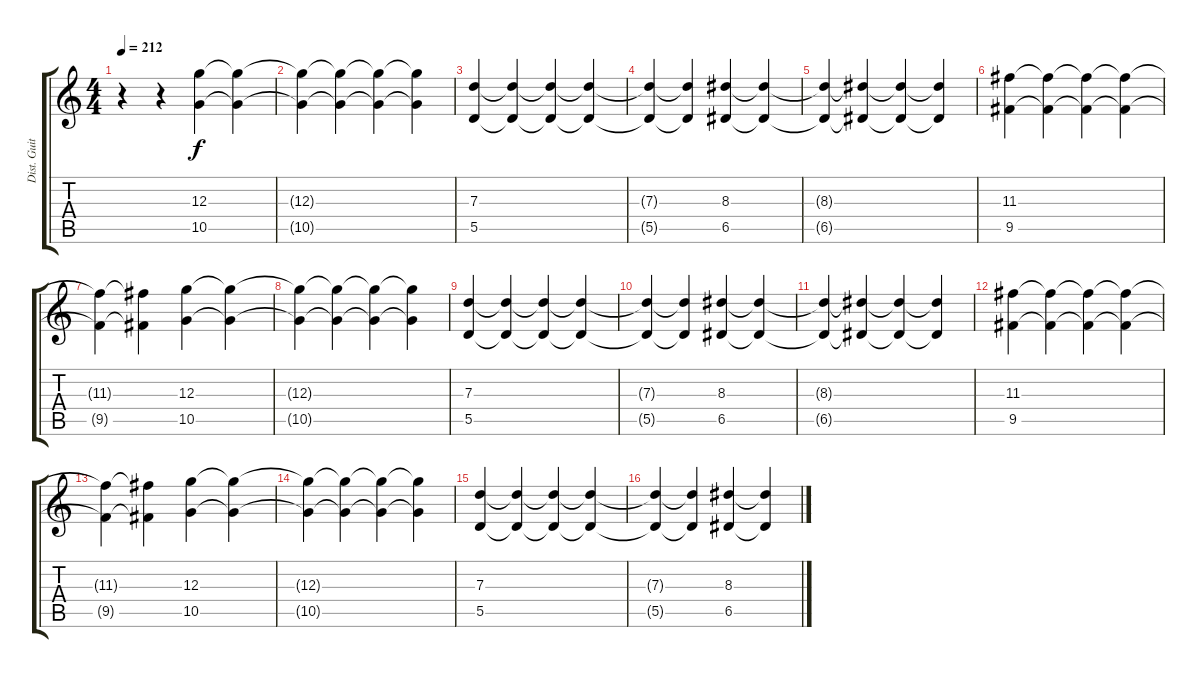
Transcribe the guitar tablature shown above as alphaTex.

\track ("Dist. Guitar" "Dist. Guit") {instrument distortionguitar}
\staff {score tabs}
\tuning (E4 B3 G3 D3 A2 E2) {hide}
\ts (4 4)
\tempo 212
\clef g2
\ks c
r.4{dy f} r.4 (12.3 10.5).4 (12.3{t} 10.5{t}).4 |
(12.3{t} 10.5{t}).4 (12.3{t} 10.5{t}).4 (12.3{t} 10.5{t}).4 (12.3{t} 10.5{t}).4 |
(7.3 5.5).4 (7.3{t} 5.5{t}).4 (7.3{t} 5.5{t}).4 (7.3{t} 5.5{t}).4 |
(7.3{t} 5.5{t}).4 (7.3{t} 5.5{t}).4 (8.3 6.5).4 (8.3{t} 6.5{t}).4 |
(8.3{t} 6.5{t}).4 (8.3{t} 6.5{t}).4 (8.3{t} 6.5{t}).4 (8.3{t} 6.5{t}).4 |
(11.3 9.5).4 (11.3{t} 9.5{t}).4 (11.3{t} 9.5{t}).4 (11.3{t} 9.5{t}).4 |
(11.3{t} 9.5{t}).4 (11.3{t} 9.5{t}).4 (12.3 10.5).4 (12.3{t} 10.5{t}).4 |
(12.3{t} 10.5{t}).4 (12.3{t} 10.5{t}).4 (12.3{t} 10.5{t}).4 (12.3{t} 10.5{t}).4 |
(7.3 5.5).4 (7.3{t} 5.5{t}).4 (7.3{t} 5.5{t}).4 (7.3{t} 5.5{t}).4 |
(7.3{t} 5.5{t}).4 (7.3{t} 5.5{t}).4 (8.3 6.5).4 (8.3{t} 6.5{t}).4 |
(8.3{t} 6.5{t}).4 (8.3{t} 6.5{t}).4 (8.3{t} 6.5{t}).4 (8.3{t} 6.5{t}).4 |
(11.3 9.5).4 (11.3{t} 9.5{t}).4 (11.3{t} 9.5{t}).4 (11.3{t} 9.5{t}).4 |
(11.3{t} 9.5{t}).4 (11.3{t} 9.5{t}).4 (12.3 10.5).4 (12.3{t} 10.5{t}).4 |
(12.3{t} 10.5{t}).4 (12.3{t} 10.5{t}).4 (12.3{t} 10.5{t}).4 (12.3{t} 10.5{t}).4 |
(7.3 5.5).4 (7.3{t} 5.5{t}).4 (7.3{t} 5.5{t}).4 (7.3{t} 5.5{t}).4 |
(7.3{t} 5.5{t}).4 (7.3{t} 5.5{t}).4 (8.3 6.5).4 (8.3{t} 6.5{t}).4
